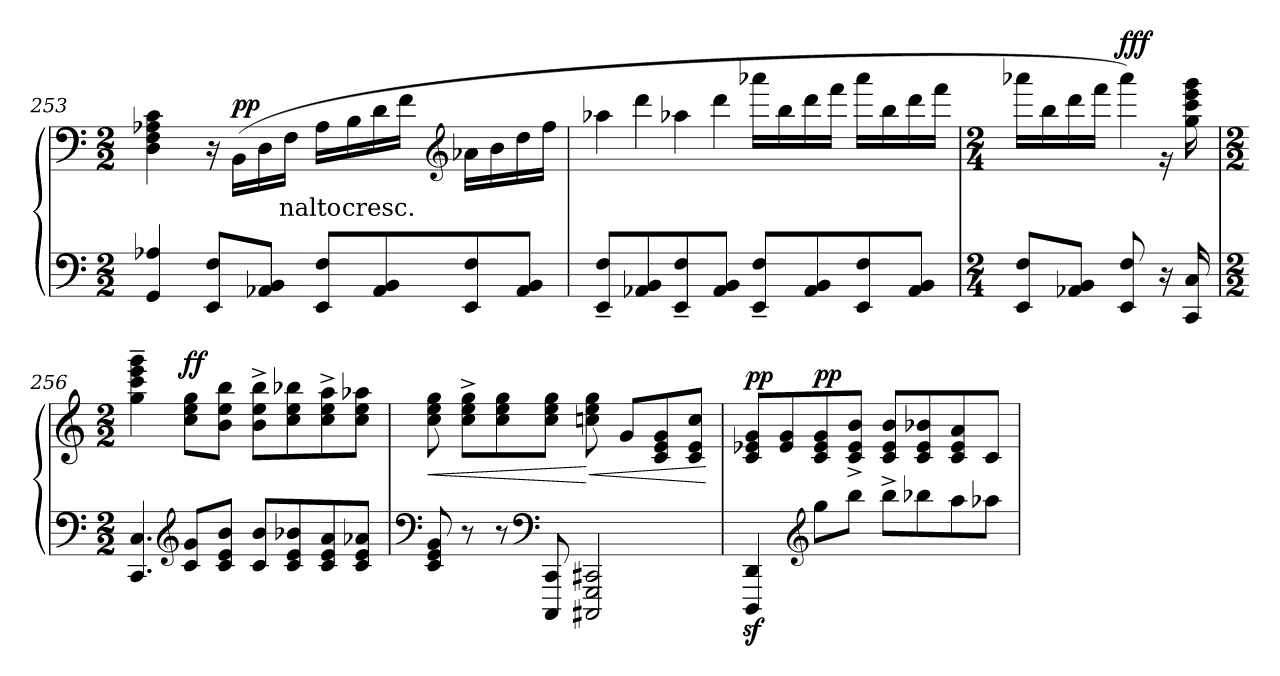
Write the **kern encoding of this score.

**kern	**kern	**text	**dynam
*part1	*part1	*part1	*part1
*staff2	*staff1	*staff1	*staff1/2
*clefF4	*clefF4	*	*
*k[]	*k[]	*	*
*M2/2	*M2/2	*	*
=253	=253	=253	=253
4A-X/ 4GG/	4c\ 4A-X\ 4F\ 4D\	.	.
8F/ 8EE/L	16r	.	.
!	!	!	!LO:DY:b
.	(16BB\LL	.	pp
8BB/ 8AA-X/J	16D\	.	.
.	16F\JJ	nalto	.
8F/ 8EE/L	16A-\LL	.	.
.	16B\	cresc.	.
8BB/ 8AA-/	16d\	.	.
.	16f\JJ	.	.
*	*clefG2	*	*
8F/ 8EE/	16a-X\LL	.	.
.	16b\	.	.
8BB/ 8AA-/J	16dd\	.	.
.	16ff\JJ	.	.
!!LO:LB:g=z
=254	=254	=254	=254
*	*^	*	*
8F/~ 8EE/~L	4aa-X\	8ryy	.	.
8BB/ 8AA-X/	.	4ddd\	.	.
8F/~ 8EE/~	4aa-X\	.	.	.
8BB/ 8AA-/J	.	4ddd\	.	.
8F/~ 8EE/~L	16aaa-X\LL	.	.	.
.	16bb\	.	.	.
8BB/ 8AA-/	16ddd\	4.ryy	.	.
.	16fff\JJ	.	.	.
8F/ 8EE/	16aaa-\LL	.	.	.
.	16bb\	.	.	.
8BB/ 8AA-/J	16ddd\	.	.	.
.	16fff\JJ	.	.	.
=255	=255	=255	=255	=255
*M2/4	*M2/4	*	*	*
8F/ 8EE/L	16aaa-X\LL	4.ryy	.	.
.	16bb\	.	.	.
8BB/ 8AA-X/J	16ddd\	.	.	.
.	16fff\JJ	.	.	.
!	!	!	!	!LO:DY:b
8F/ 8EE/	4aaa-\)	.	.	fff
16r	.	16r	.	.
16C/ 16CC/	.	16ggg\ 16eee\ 16ccc\ 16gg\	.	.
*	*v	*v	*	*
!!LO:LB:g=z
=256	=256	=256	=256
*M2/2	*M2/2	*	*
*^	*	*	*
4ryy	4.C/ 4.CC/	4ggg\~ 4eee\~ 4ccc\~ 4gg\~	.	.
*clefG2	*	*	*	*
!	!	!	!	!LO:DY:b
8g/ 8c/L	.	8gg\ 8ee\ 8cc\L	.	ff
8b/ 8e/ 8c/J	8ryy	8bb\ 8ee\ 8b\J	.	.
2ryy	8b/ 8c/L	8bb\^ 8ee\^ 8b\^L	.	.
.	8b-X/ 8e/ 8c/	8bb-X\ 8ee\ 8cc\	.	.
.	8a/ 8e/ 8c/	8aa\^ 8ee\^ 8cc\^	.	.
.	8a-X/ 8e/ 8c/J	8aa-X\ 8ee\ 8cc\J	.	.
=257	=257	=257	=257	=257
!	!	!	!	!LO:HP:b
*v	*v	*	*	*
8g/ 8e/ 8c/	8gg\ 8ee\ 8cc\	.	<
8r	8gg\^ 8ee\^ 8cc\^L	.	.
8r	8gg\ 8ee\ 8cc\	.	.
*clefF4	*	*	*
8CC/ 8CCC/	8gg\ 8ee\ 8cc\J	.	.
!	!	!	!LO:HP:n=1:b
2CC#X/ 2GGG/ 2CCC#X/	8gg\ 8ee\ 8ccn\	.	[ <
.	8g/L	.	.
.	8g/ 8e/ 8c/	.	.
.	8cc/ 8e/ 8c/J	.	.
.	.	.	[
=258	=258	=258	=258
!	!	!	!LO:DY:b
4DD/z> 4DDD/z>	8g/ 8e-X/ 8c/L	.	pp
.	8g/ 8e-/	.	.
*clefG2	*	*	*
!	!	!	!LO:DY:b
8gg\L	8g/ 8e-/ 8c/	.	pp
8bb\J	8b/^ 8e-/^ 8c/^J	.	.
8bb^\L	8b/ 8e-/ 8c/L	.	.
8bb-X\	8b-X/ 8e-/ 8c/	.	.
8aa\	8a/ 8e-/ 8c/	.	.
8aa-X\J	8c/J	.	.
=	=	=	=
*-	*-	*-	*-
